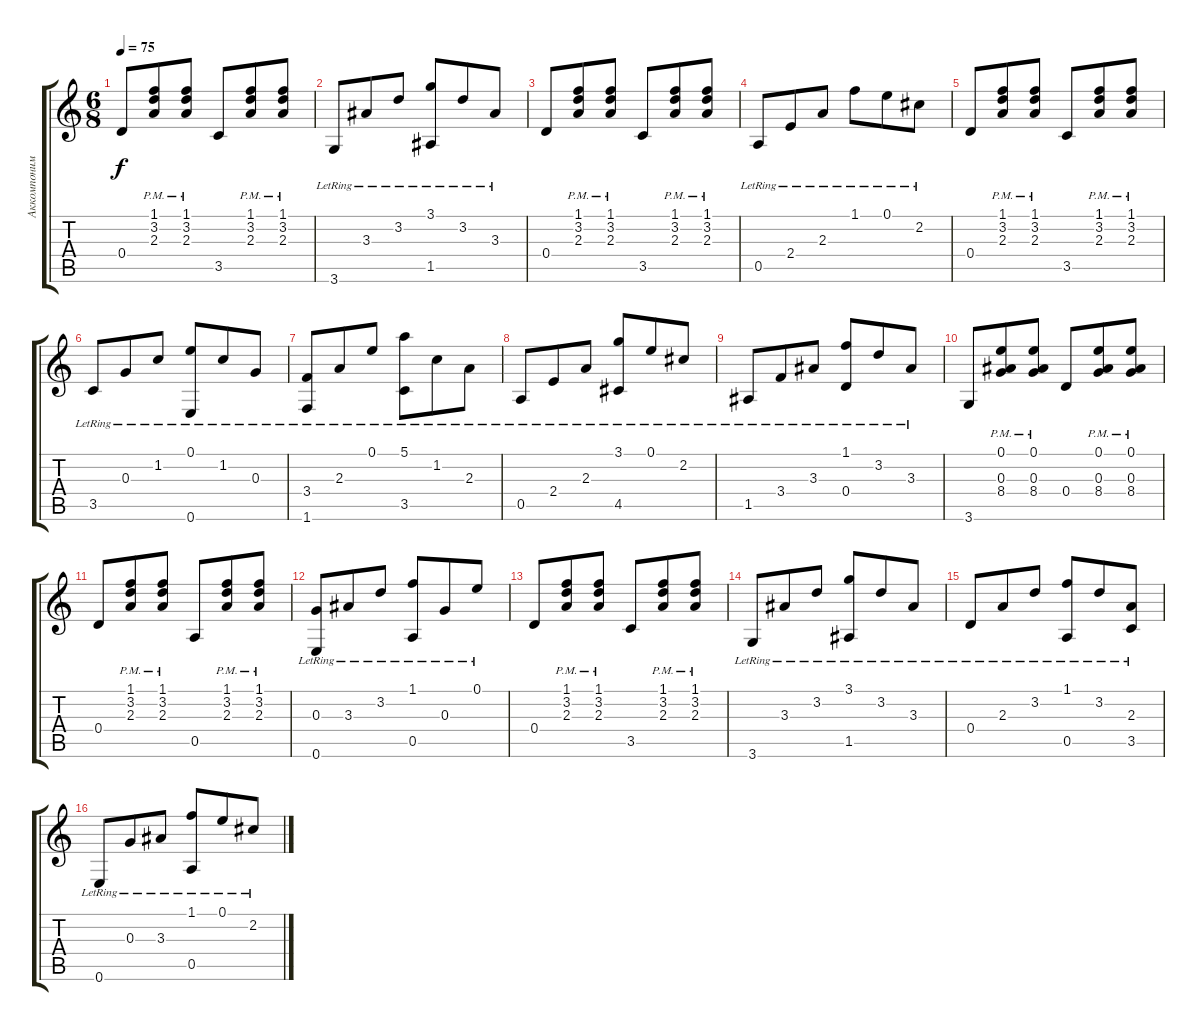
\track ("Аккомпонимент" "Аккомпоним") {instrument acousticguitarsteel}
\staff {score tabs}
\tuning (E4 B3 G3 D3 A2 E2) {hide}
\ts (6 8)
\tempo 75
\clef g2
\ks c
0.4.8{dy f} (1.1{pm} 3.2{pm} 2.3{pm}).8 (1.1{pm} 3.2{pm} 2.3{pm}).8 3.5.8 (1.1{pm} 3.2{pm} 2.3{pm}).8 (1.1{pm} 3.2{pm} 2.3{pm}).8 |
3.6{lr}.8 3.3{lr}.8 3.2{lr}.8 (3.1{lr} 1.5{lr}).8 3.2{lr}.8 3.3{lr}.8 |
0.4.8 (1.1{pm} 3.2{pm} 2.3{pm}).8 (1.1{pm} 3.2{pm} 2.3{pm}).8 3.5.8 (1.1{pm} 3.2{pm} 2.3{pm}).8 (1.1{pm} 3.2{pm} 2.3{pm}).8 |
0.5{lr}.8 2.4{lr}.8 2.3{lr}.8 1.1{lr}.8 0.1{lr}.8 2.2{lr}.8 |
0.4.8 (1.1{pm} 3.2{pm} 2.3{pm}).8 (1.1{pm} 3.2{pm} 2.3{pm}).8 3.5.8 (1.1{pm} 3.2{pm} 2.3{pm}).8 (1.1{pm} 3.2{pm} 2.3{pm}).8 |
3.5{lr}.8 0.3{lr}.8 1.2{lr}.8 (0.1{lr} 0.6{lr}).8 1.2{lr}.8 0.3{lr}.8 |
(3.4{lr} 1.6{lr}).8 2.3{lr}.8 0.1{lr}.8 (5.1{lr} 3.5{lr}).8 1.2{lr}.8 2.3{lr}.8 |
0.5{lr}.8 2.4{lr}.8 2.3{lr}.8 (3.1{lr} 4.5{lr}).8 0.1{lr}.8 2.2{lr}.8 |
1.5{lr}.8 3.4{lr}.8 3.3{lr}.8 (1.1{lr} 0.4{lr}).8 3.2{lr}.8 3.3{lr}.8 |
3.6.8 (0.1{pm} 0.3{pm} 8.4{pm}).8 (0.1{pm} 0.3{pm} 8.4{pm}).8 0.4.8 (0.1{pm} 0.3{pm} 8.4{pm}).8 (0.1{pm} 0.3{pm} 8.4{pm}).8 |
0.4.8 (1.1{pm} 3.2{pm} 2.3{pm}).8 (1.1{pm} 3.2{pm} 2.3{pm}).8 0.5.8 (1.1{pm} 3.2{pm} 2.3{pm}).8 (1.1{pm} 3.2{pm} 2.3{pm}).8 |
(0.3{lr} 0.6{lr}).8 3.3{lr}.8 3.2{lr}.8 (1.1{lr} 0.5{lr}).8 0.3{lr}.8 0.1{lr}.8 |
0.4.8 (1.1{pm} 3.2{pm} 2.3{pm}).8 (1.1{pm} 3.2{pm} 2.3{pm}).8 3.5.8 (1.1{pm} 3.2{pm} 2.3{pm}).8 (1.1{pm} 3.2{pm} 2.3{pm}).8 |
3.6{lr}.8 3.3{lr}.8 3.2{lr}.8 (3.1{lr} 1.5{lr}).8 3.2{lr}.8 3.3{lr}.8 |
0.4{lr}.8 2.3{lr}.8 3.2{lr}.8 (1.1{lr} 0.5{lr}).8 3.2{lr}.8 (2.3{lr} 3.5).8 |
0.6{lr}.8 0.3{lr}.8 3.3{lr}.8 (1.1{lr} 0.5{lr}).8 0.1{lr}.8 2.2{lr}.8
